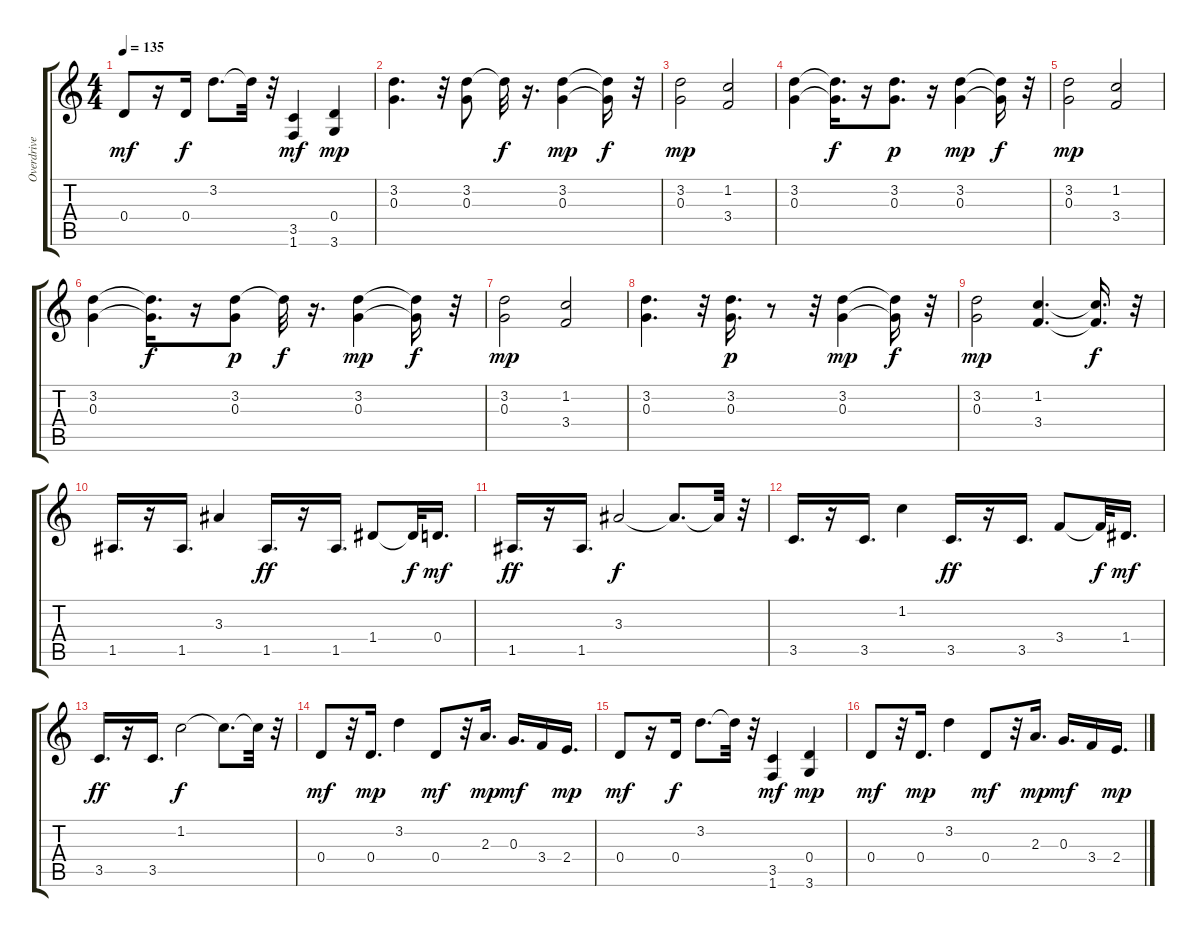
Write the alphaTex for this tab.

\track ("Overdrive" "Overdrive") {instrument overdrivenguitar}
\staff {score tabs}
\tuning (E4 B3 G3 D3 A2 E2) {hide}
\ts (4 4)
\tempo 135
\clef g2
\ks c
0.4.8{dy mf} r.16 0.4.16{dy f} 3.2.8{d} 3.2{t}.32 r.32 (3.5 1.6).4{dy mf} (0.4 3.6).4{dy mp} |
(3.2 0.3).4{d} r.32 (3.2 0.3).8 3.2{t}.32{dy f} r.16{d} (3.2 0.3).4{dy mp} (3.2{t} 0.3{t}).16{dy f} r.32 |
(3.2 0.3).2{dy mp} (1.2 3.4).2 |
(3.2 0.3).4 (3.2{t} 0.3{t}).16{d dy f} r.16 (3.2 0.3).8{d dy p} r.16 (3.2 0.3).4{dy mp} (3.2{t} 0.3{t}).16{dy f} r.32 |
(3.2 0.3).2{dy mp} (1.2 3.4).2 |
(3.2 0.3).4 (3.2{t} 0.3{t}).16{d dy f} r.16 (3.2 0.3).8{dy p} 3.2{t}.32{dy f} r.16{d} (3.2 0.3).4{dy mp} (3.2{t} 0.3{t}).16{dy f} r.32 |
(3.2 0.3).2{dy mp} (1.2 3.4).2 |
(3.2 0.3).4{d} r.32 (3.2 0.3).16{d dy p} r.8 r.32 (3.2 0.3).4{dy mp} (3.2{t} 0.3{t}).16{dy f} r.32 |
(3.2 0.3).2{dy mp} (1.2 3.4).4{d} (1.2{t} 3.4{t}).16{d dy f} r.32 |
1.5.16{d} r.16 1.5.16{d} 3.3.4 1.5.16{d dy ff} r.16 1.5.16{d} 1.4.8 1.4{t}.32{dy f} 0.4.16{d dy mf} |
1.5.16{d dy ff} r.16 1.5.16{d} 3.3.2{dy f} 3.3{t}.8{d} 3.3{t}.32 r.32 |
3.5.16{d} r.16 3.5.16{d} 1.2.4 3.5.16{d dy ff} r.16 3.5.16{d} 3.4.8 3.4{t}.32{dy f} 1.4.16{d dy mf} |
3.5.16{d dy ff} r.16 3.5.16{d} 1.2.2{dy f} 1.2{t}.8{d} 1.2{t}.32 r.32 |
0.4.8{dy mf} r.32 0.4.16{d dy mp} 3.2.4 0.4.8{dy mf} r.32 2.3.16{d dy mp} 0.3.16{d dy mf} 3.4.16 2.4.16{d dy mp} |
0.4.8{dy mf} r.16 0.4.16{dy f} 3.2.8{d} 3.2{t}.32 r.32 (3.5 1.6).4{dy mf} (0.4 3.6).4{dy mp} |
0.4.8{dy mf} r.32 0.4.16{d dy mp} 3.2.4 0.4.8{dy mf} r.32 2.3.16{d dy mp} 0.3.16{d dy mf} 3.4.16 2.4.16{d dy mp}
